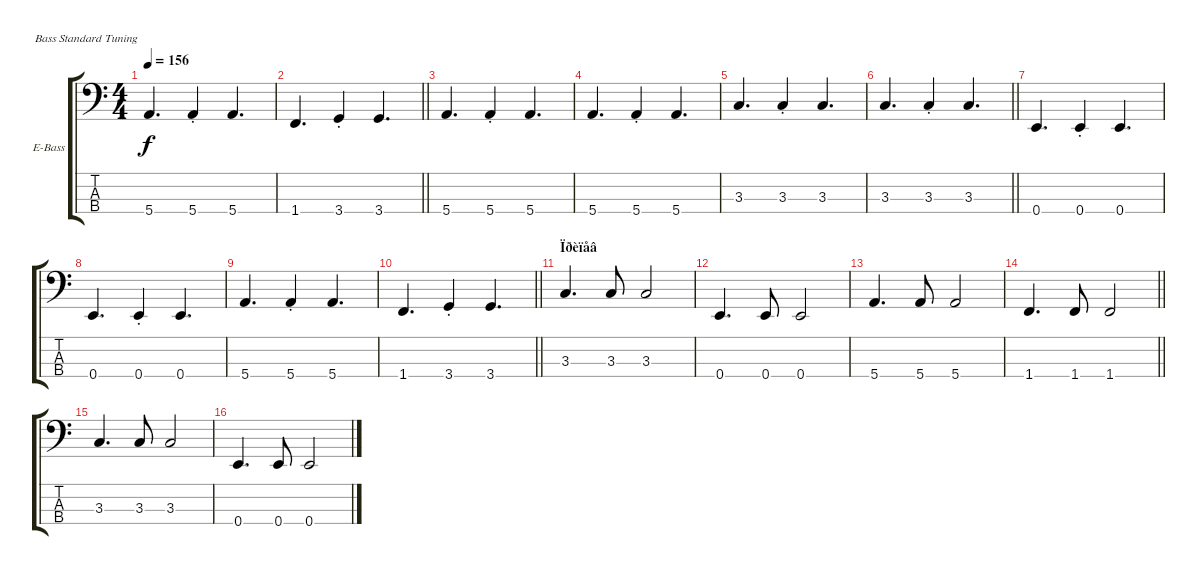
\bracketExtendMode groupsimilarinstruments
\firstSystemTrackNameOrientation horizontal
\otherSystemsTrackNameOrientation horizontal
\track ("Áàñ-ãèòàðà" "E-Bass") {instrument electricbassfinger}
\staff {score tabs}
\tuning (G2 D2 A1 E1)
\ts (4 4)
\tempo 156
\clef f4
\ks c
5.4.4{d dy f} 5.4{st}.4 5.4.4{d} |
\barLineRight lightlight
1.4.4{d} 3.4{st}.4 3.4.4{d} |
5.4.4{d} 5.4{st}.4 5.4.4{d} |
5.4.4{d} 5.4{st}.4 5.4.4{d} |
3.3.4{d} 3.3{st}.4 3.3.4{d} |
\barLineRight lightlight
3.3.4{d} 3.3{st}.4 3.3.4{d} |
0.4.4{d} 0.4{st}.4 0.4.4{d} |
0.4.4{d} 0.4{st}.4 0.4.4{d} |
5.4.4{d} 5.4{st}.4 5.4.4{d} |
\barLineRight lightlight
1.4.4{d} 3.4{st}.4 3.4.4{d} |
\section ("" "Ïðèïåâ")
3.3.4{d} 3.3.8 3.3.2 |
0.4.4{d} 0.4.8 0.4.2 |
5.4.4{d} 5.4.8 5.4.2 |
\barLineRight lightlight
1.4.4{d} 1.4.8 1.4.2 |
3.3.4{d} 3.3.8 3.3.2 |
0.4.4{d} 0.4.8 0.4.2
